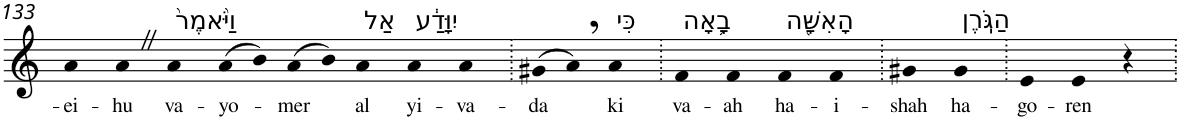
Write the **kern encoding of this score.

**kern	**text
*part1	*part1
*staff1	*staff1
*I"Piano	*
*I'Pno	*
!!LO:PB:g=z
*clefG2	*
*k[]	*
=133	=133
!	!LO:LY:b
4a	-ei-
!	!LO:LY:b
4aZ	-hu
!LO:TX:a:t=וַיֹּ֙אמֶר֙	!
!	!LO:LY:b
4a	va-
!	!LO:LY:b
(>8a	-yo-
8b)	.
!	!LO:LY:b
(>8a	-mer
8b)	.
!LO:TX:a:t=אַל	!
!	!LO:LY:b
4a	al
!LO:TX:a:t=יִוָּדַ֔ע	!
!	!LO:LY:b
4a	yi-
!	!LO:LY:b
4a	-va-
=134.	=134.
!	!LO:LY:b
(>8g#X	-da
8a,)	.
!LO:TX:a:t=כִּי	!
!	!LO:LY:b
4a	ki
=135.	=135.
!LO:TX:a:t=בָ֥אָה	!
!	!LO:LY:b
4f	va-
!	!LO:LY:b
4f	-ah
!LO:TX:a:t=הָאִשָּׁ֖ה	!
!	!LO:LY:b
4f	ha-
!	!LO:LY:b
4f	-i-
=136.	=136.
!	!LO:LY:b
4g#X	-shah
!LO:TX:a:t=הַגֹּֽרֶן	!
!	!LO:LY:b
4g#	ha-
=137.	=137.
!	!LO:LY:b
4e	-go-
!	!LO:LY:b
4e	-ren
4r	.
=.	=.
*-	*-
